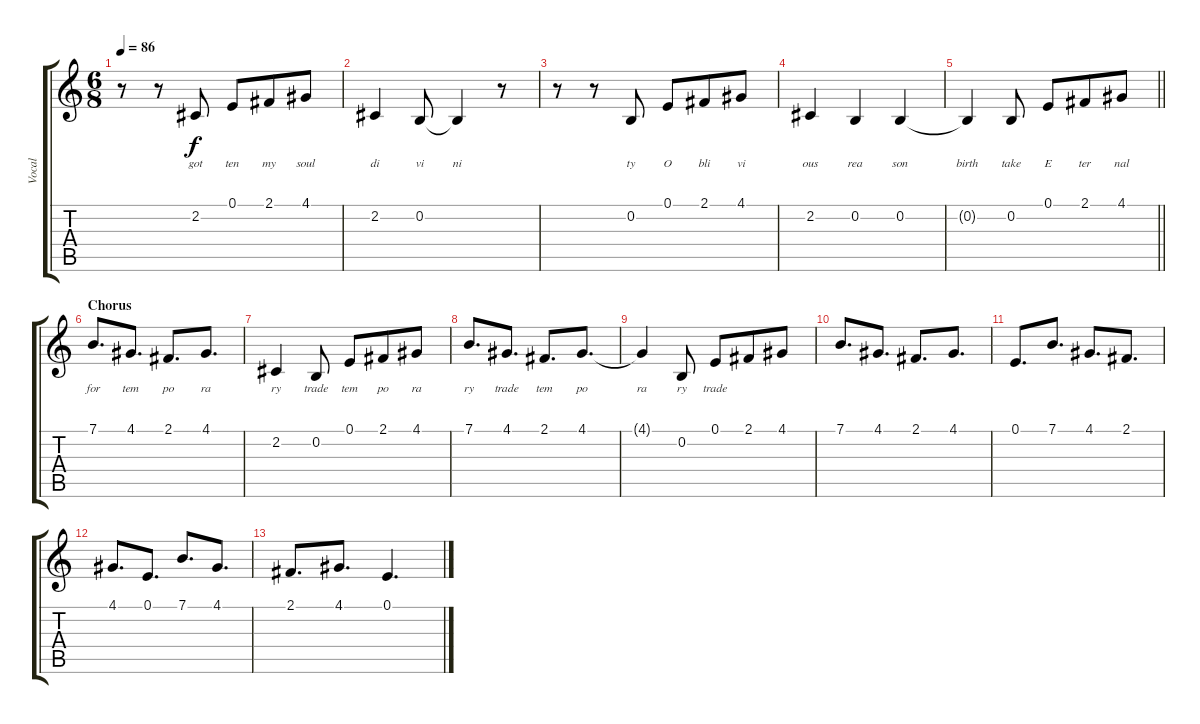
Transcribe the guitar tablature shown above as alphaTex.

\track ("Vocal" "Vocal") {instrument acousticgrandpiano}
\staff {score tabs}
\tuning (E4 B3 G3 D3 A2 E2) {hide}
\ts (6 8)
\tempo 86
\clef g2
\ks c
r.8{dy f} r.8 2.2.8{lyrics (0 "got") lyrics (1 "") lyrics (2 "") lyrics (3 "") lyrics (4 "")} 0.1.8{lyrics (0 "ten") lyrics (1 "") lyrics (2 "") lyrics (3 "") lyrics (4 "")} 2.1.8{lyrics (0 "my") lyrics (1 "") lyrics (2 "") lyrics (3 "") lyrics (4 "")} 4.1.8{lyrics (0 "soul") lyrics (1 "") lyrics (2 "") lyrics (3 "") lyrics (4 "")} |
2.2.4{lyrics (0 "di") lyrics (1 "") lyrics (2 "") lyrics (3 "") lyrics (4 "")} 0.2.8{lyrics (0 "vi") lyrics (1 "") lyrics (2 "") lyrics (3 "") lyrics (4 "")} 0.2{t}.4{lyrics (0 "ni") lyrics (1 "") lyrics (2 "") lyrics (3 "") lyrics (4 "")} r.8 |
r.8 r.8 0.2.8{lyrics (0 "ty") lyrics (1 "") lyrics (2 "") lyrics (3 "") lyrics (4 "")} 0.1.8{lyrics (0 "O") lyrics (1 "") lyrics (2 "") lyrics (3 "") lyrics (4 "")} 2.1.8{lyrics (0 "bli") lyrics (1 "") lyrics (2 "") lyrics (3 "") lyrics (4 "")} 4.1.8{lyrics (0 "vi") lyrics (1 "") lyrics (2 "") lyrics (3 "") lyrics (4 "")} |
2.2.4{lyrics (0 "ous") lyrics (1 "") lyrics (2 "") lyrics (3 "") lyrics (4 "")} 0.2.4{lyrics (0 "rea") lyrics (1 "") lyrics (2 "") lyrics (3 "") lyrics (4 "")} 0.2.4{lyrics (0 "son") lyrics (1 "") lyrics (2 "") lyrics (3 "") lyrics (4 "")} |
\barLineRight lightlight
0.2{t}.4{lyrics (0 "birth") lyrics (1 "") lyrics (2 "") lyrics (3 "") lyrics (4 "")} 0.2.8{lyrics (0 "take") lyrics (1 "") lyrics (2 "") lyrics (3 "") lyrics (4 "")} 0.1.8{lyrics (0 "E") lyrics (1 "") lyrics (2 "") lyrics (3 "") lyrics (4 "")} 2.1.8{lyrics (0 "ter") lyrics (1 "") lyrics (2 "") lyrics (3 "") lyrics (4 "")} 4.1.8{lyrics (0 "nal") lyrics (1 "") lyrics (2 "") lyrics (3 "") lyrics (4 "")} |
\section ("" "Chorus")
7.1.8{d lyrics (0 "for") lyrics (1 "") lyrics (2 "") lyrics (3 "") lyrics (4 "")} 4.1.8{d lyrics (0 "tem") lyrics (1 "") lyrics (2 "") lyrics (3 "") lyrics (4 "")} 2.1.8{d lyrics (0 "po") lyrics (1 "") lyrics (2 "") lyrics (3 "") lyrics (4 "")} 4.1.8{d lyrics (0 "ra") lyrics (1 "") lyrics (2 "") lyrics (3 "") lyrics (4 "")} |
2.2.4{lyrics (0 "ry") lyrics (1 "") lyrics (2 "") lyrics (3 "") lyrics (4 "")} 0.2.8{lyrics (0 "trade") lyrics (1 "") lyrics (2 "") lyrics (3 "") lyrics (4 "")} 0.1.8{lyrics (0 "tem") lyrics (1 "") lyrics (2 "") lyrics (3 "") lyrics (4 "")} 2.1.8{lyrics (0 "po") lyrics (1 "") lyrics (2 "") lyrics (3 "") lyrics (4 "")} 4.1.8{lyrics (0 "ra") lyrics (1 "") lyrics (2 "") lyrics (3 "") lyrics (4 "")} |
7.1.8{d lyrics (0 "ry") lyrics (1 "") lyrics (2 "") lyrics (3 "") lyrics (4 "")} 4.1.8{d lyrics (0 "trade") lyrics (1 "") lyrics (2 "") lyrics (3 "") lyrics (4 "")} 2.1.8{d lyrics (0 "tem") lyrics (1 "") lyrics (2 "") lyrics (3 "") lyrics (4 "")} 4.1.8{d lyrics (0 "po") lyrics (1 "") lyrics (2 "") lyrics (3 "") lyrics (4 "")} |
4.1{t}.4{lyrics (0 "ra") lyrics (1 "") lyrics (2 "") lyrics (3 "") lyrics (4 "")} 0.2.8{lyrics (0 "ry") lyrics (1 "") lyrics (2 "") lyrics (3 "") lyrics (4 "")} 0.1.8{lyrics (0 "trade") lyrics (1 "") lyrics (2 "") lyrics (3 "") lyrics (4 "")} 2.1.8 4.1.8 |
7.1.8{d} 4.1.8{d} 2.1.8{d} 4.1.8{d} |
0.1.8{d} 7.1.8{d} 4.1.8{d} 2.1.8{d} |
4.1.8{d} 0.1.8{d} 7.1.8{d} 4.1.8{d} |
2.1.8{d} 4.1.8{d} 0.1.4{d}
